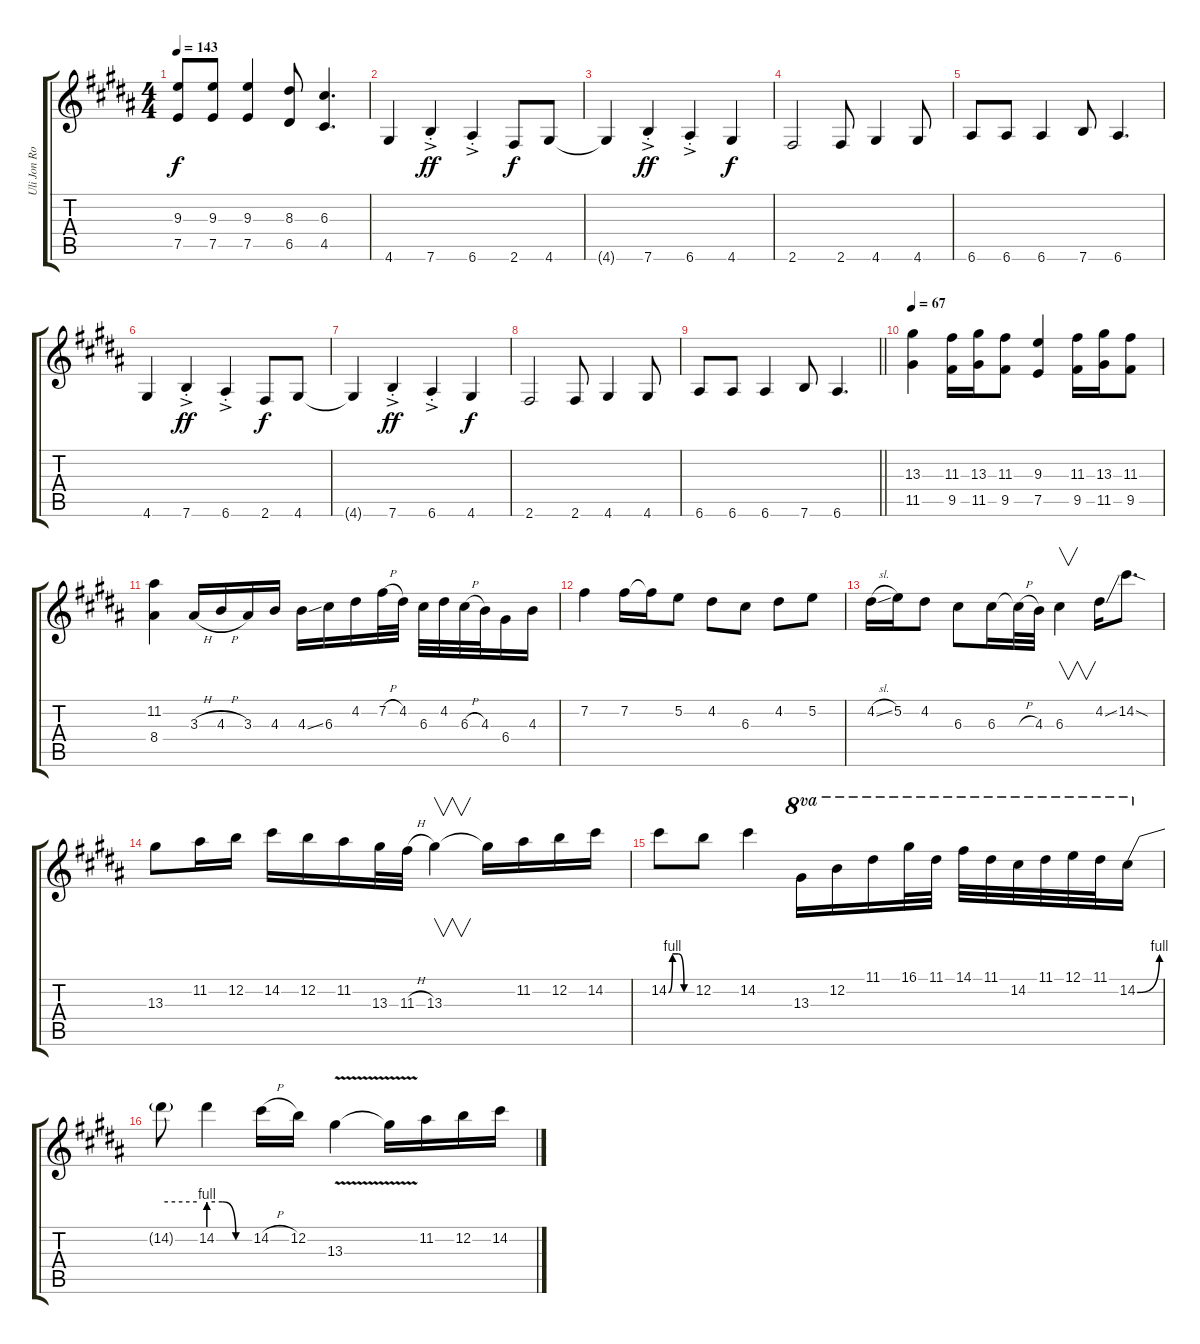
\track ("Uli Jon Roth" "Uli Jon Ro") {instrument overdrivenguitar}
\staff {score tabs}
\tuning (E4 B3 G3 D3 A2 E2) {hide}
\ts (4 4)
\tempo 143
\clef g2
\ks b
(9.3 7.5).8{dy f} (9.3 7.5).8 (9.3 7.5).4 (8.3 6.5).8 (6.3 4.5).4{d} |
4.6.4 7.6{ac st}.4{dy ff} 6.6{ac st}.4 2.6.8{dy f} 4.6.8 |
4.6{t}.4 7.6{ac st}.4{dy ff} 6.6{ac st}.4 4.6.4{dy f} |
2.6.2 2.6.8 4.6.4 4.6.8 |
6.6.8 6.6.8 6.6.4 7.6.8 6.6.4{d} |
4.6.4 7.6{ac st}.4{dy ff} 6.6{ac st}.4 2.6.8{dy f} 4.6.8 |
4.6{t}.4 7.6{ac st}.4{dy ff} 6.6{ac st}.4 4.6.4{dy f} |
2.6.2 2.6.8 4.6.4 4.6.8 |
\barLineRight lightlight
6.6.8 6.6.8 6.6.4 7.6.8 6.6.4{d} |
\tempo 67
(13.3 11.5).4 (11.3 9.5).16 (13.3 11.5).16 (11.3 9.5).8 (9.3 7.5).4 (11.3 9.5).16 (13.3 11.5).16 (11.3 9.5).8 |
(11.2 8.4).4 3.3{h}.16 4.3{h}.16 3.3.16 4.3.16 4.3{ss}.16 6.3.16 4.2.16 7.2{h}.32 4.2.32 6.3.32 4.2.32 6.3{h}.32 4.3.32 6.4.16 4.3.16 |
7.2.4 7.2.16 7.2{t}.16 5.2.8 4.2.8 6.3.8 4.2.8 5.2.8 |
4.2{sl}.16 5.2.16 4.2.8 6.3.8 6.3.16 6.3{h t}.32 4.3.32 6.3.4{v} 4.2{ss}.16 14.2{sod}.8{d} |
13.3.8 11.2.16 12.2.16 14.2.16 12.2.16 11.2.16 13.3.32 11.3{h}.32 13.3.4{v} 13.3{t}.16 11.2.16 12.2.16 14.2.16 |
14.2{be (custom 0 0 10 4 25 4 40 0 60 0)}.8 12.2.8 14.2.4 13.3.16{ot 8va} 12.2.16{ot 8va} 11.1.16{ot 8va} 16.1.32{ot 8va} 11.1.32{ot 8va} 14.1.32{ot 8va} 11.1.32{ot 8va} 14.2.32{ot 8va} 11.1.32{ot 8va} 12.1.32{ot 8va} 11.1.32{ot 8va} 14.2{be (bend 0 0 60 4)}.16{ot 8va} |
14.2{be (hold 0 4 60 4) t}.8 14.2{be (custom 0 4 20 4 40 0 60 0)}.4 14.2{h}.16 12.2.16 13.3{v}.4 13.3{t}.16 11.2.16 12.2.16 14.2.16
